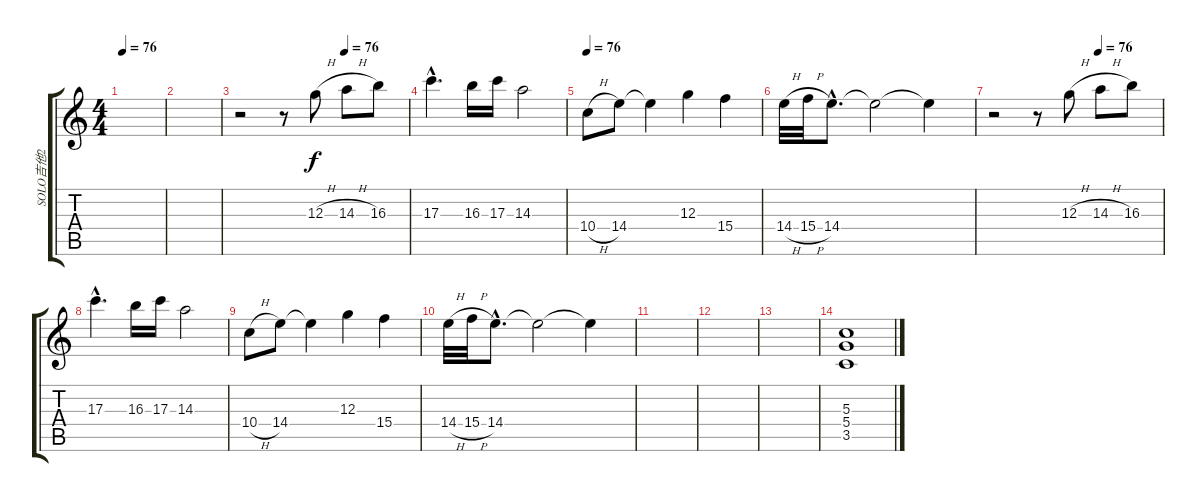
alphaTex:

\track ("SOLO吉他2" "SOLO吉他2") {instrument overdrivenguitar}
\staff {score tabs}
\tuning (E4 B3 G3 D3 A2 E2) {hide}
\ts (4 4)
\tempo 76
\clef g2
\ks c
|
|
\tempo (76 0.625)
r.2 r.8 12.3{h}.8{volume 14 balance 9 instrument fx8scifi} 14.3{h}.8 16.3.8 |
17.3{hac}.4{d} 16.3.16 17.3.16 14.3.2 |
\tempo 76
10.4{h}.8 14.4.8 14.4{t}.4 12.3.4 15.4.4 |
14.4{h}.32 15.4{h}.32 14.4{hac}.8{d} 14.4{t}.2 14.4{t}.4 |
\tempo (76 0.625)
r.2 r.8 12.3{h}.8{balance 9 instrument fx8scifi} 14.3{h}.8 16.3.8 |
17.3{hac}.4{d} 16.3.16 17.3.16 14.3.2 |
10.4{h}.8 14.4.8 14.4{t}.4 12.3.4 15.4.4 |
14.4{h}.32 15.4{h}.32 14.4{hac}.8{d} 14.4{t}.2 14.4{t}.4 |
|
|
|
(5.3 5.4 3.5).1{volume 10 instrument overdrivenguitar}
